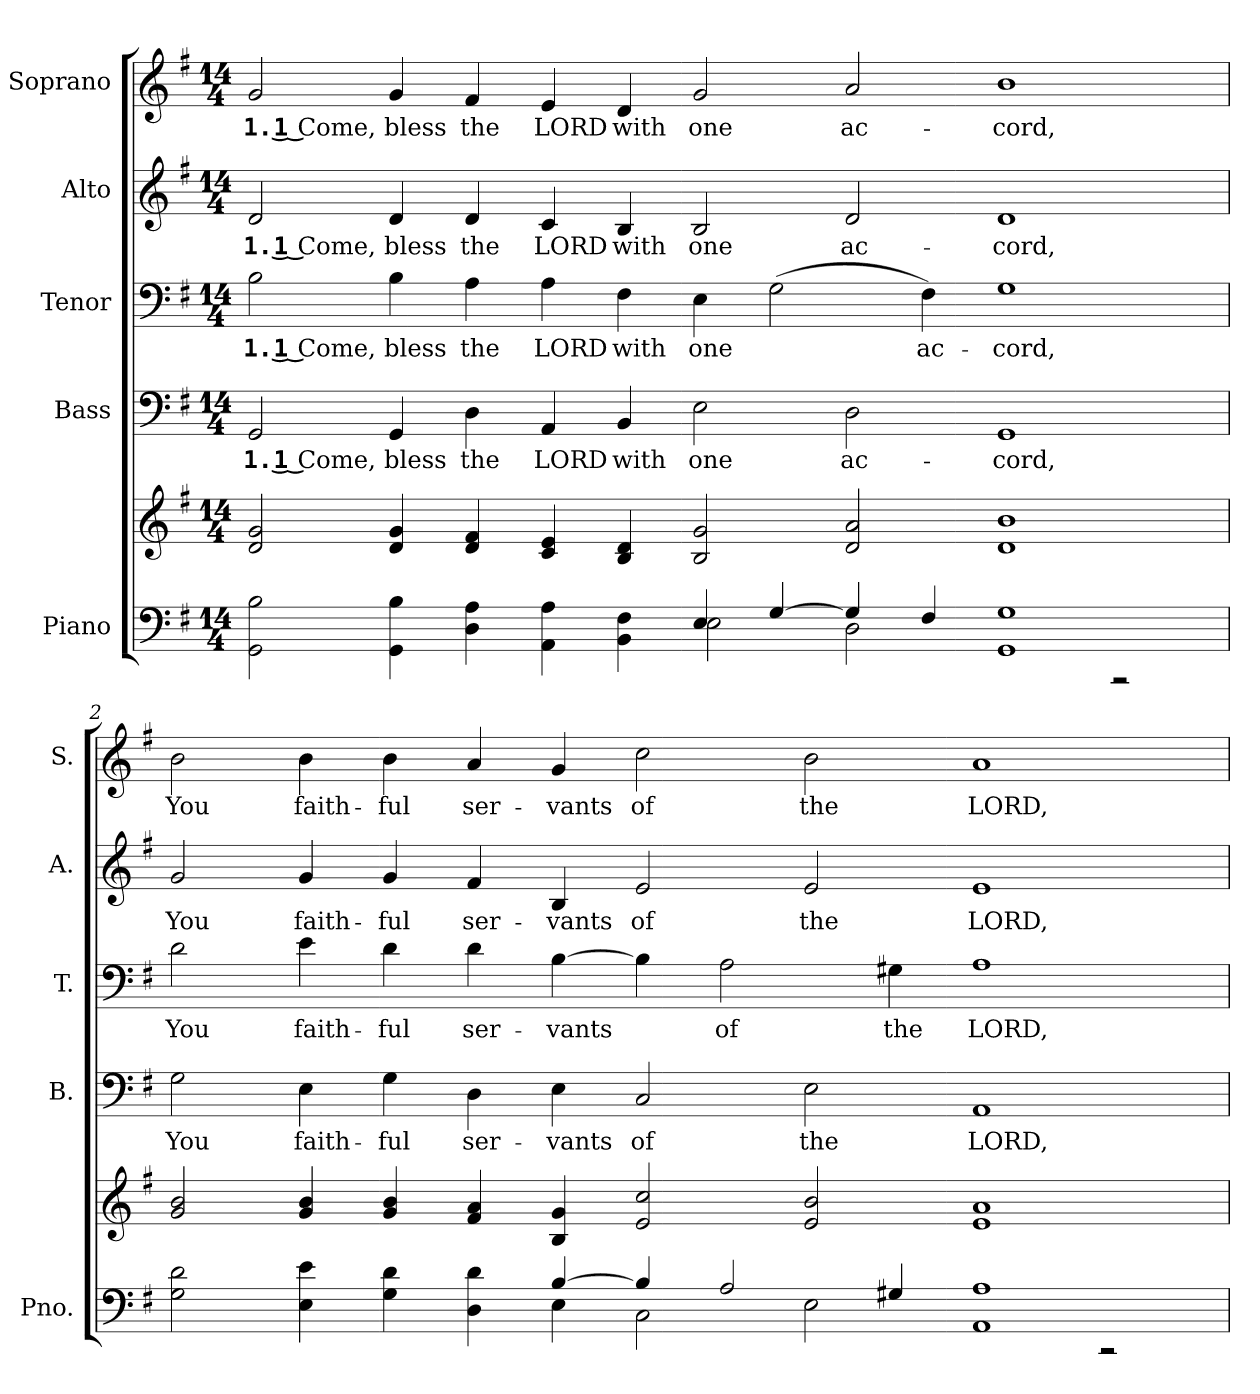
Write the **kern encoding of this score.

**kern	**kern	**kern	**text	**kern	**text	**kern	**text	**kern	**text
*part5	*part5	*part4	*part4	*part3	*part3	*part2	*part2	*part1	*part1
*staff6	*staff5	*staff4	*staff4	*staff3	*staff3	*staff2	*staff2	*staff1	*staff1
*I"Piano	*	*I"Bass	*	*I"Tenor	*	*I"Alto	*	*I"Soprano	*
*I'Pno.	*	*I'B.	*	*I'T.	*	*I'A.	*	*I'S.	*
!!LO:PB:g=z
*clefF4	*clefG2	*clefF4	*	*clefF4	*	*clefG2	*	*clefG2	*
*k[f#]	*k[f#]	*k[f#]	*	*k[f#]	*	*k[f#]	*	*k[f#]	*
*G:	*G:	*G:	*	*G:	*	*G:	*	*G:	*
*M14/4	*M14/4	*M14/4	*	*M14/4	*	*M14/4	*	*M14/4	*
*MM150	*MM150	*MM150	*	*MM150	*	*MM150	*	*MM150	*
=1	=1	=1	=1	=1	=1	=1	=1	=1	=1
*^	*	*	*	*	*	*	*	*	*
!	!	!	!	!LO:LY:b:color=#000000	!	!	!	!	!	!
!	!	!	!	!	!	!LO:LY:b:color=#000000	!	!	!	!
!	!	!	!	!	!	!	!	!LO:LY:b:color=#000000	!	!
!	!	!	!	!	!	!	!	!	!	!LO:LY:b:color=#000000
2GGi\ 2Bi	1ryy	2di/ 2gi	2GGi/	1. 1 Come,	2Bi\	1. 1 Come,	2di/	1. 1 Come,	2gi/	1. 1 Come,
!	!	!	!	!LO:LY:b:color=#000000	!	!	!	!	!	!
!	!	!	!	!	!	!LO:LY:b:color=#000000	!	!	!	!
!	!	!	!	!	!	!	!	!LO:LY:b:color=#000000	!	!
!	!	!	!	!	!	!	!	!	!	!LO:LY:b:color=#000000
4GGi\ 4Bi	.	4di/ 4gi	4GGi/	bless	4Bi\	bless	4di/	bless	4gi/	bless
!	!	!	!	!LO:LY:b:color=#000000	!	!	!	!	!	!
!	!	!	!	!	!	!LO:LY:b:color=#000000	!	!	!	!
!	!	!	!	!	!	!	!	!LO:LY:b:color=#000000	!	!
!	!	!	!	!	!	!	!	!	!	!LO:LY:b:color=#000000
4Di\ 4Ai	.	4di/ 4f#i	4Di\	the	4Ai\	the	4di/	the	4f#i/	the
!	!	!	!	!LO:LY:b:color=#000000	!	!	!	!	!	!
!	!	!	!	!	!	!LO:LY:b:color=#000000	!	!	!	!
!	!	!	!	!	!	!	!	!LO:LY:b:color=#000000	!	!
!	!	!	!	!	!	!	!	!	!	!LO:LY:b:color=#000000
4AAi\ 4Ai	2ryy	4ci/ 4ei	4AAi/	LORD	4Ai\	LORD	4ci/	LORD	4ei/	LORD
!	!	!	!	!LO:LY:b:color=#000000	!	!	!	!	!	!
!	!	!	!	!	!	!LO:LY:b:color=#000000	!	!	!	!
!	!	!	!	!	!	!	!	!LO:LY:b:color=#000000	!	!
!	!	!	!	!	!	!	!	!	!	!LO:LY:b:color=#000000
4BBi\ 4F#i	.	4Bi/ 4di	4BBi/	with	4F#i\	with	4Bi/	with	4di/	with
!	!	!	!	!LO:LY:b:color=#000000	!	!	!	!	!	!
!	!	!	!	!	!	!LO:LY:b:color=#000000	!	!	!	!
!	!	!	!	!	!	!	!	!LO:LY:b:color=#000000	!	!
!	!	!	!	!	!	!	!	!	!	!LO:LY:b:color=#000000
4Ei/	2Ei\	2Bi/ 2gi	2Ei\	one	4Ei\	one	2Bi/	one	2gi/	one
[>4Gi/	.	.	.	.	(2Gi\	.	.	.	.	.
!	!	!	!	!LO:LY:b:color=#000000	!	!	!	!	!	!
!	!	!	!	!	!	!	!	!LO:LY:b:color=#000000	!	!
!	!	!	!	!	!	!	!	!	!	!LO:LY:b:color=#000000
4Gi/]	2Di\	2di/ 2ai	2Di\	ac-	.	.	2di/	ac-	2ai/	ac-
!	!	!	!	!	!	!LO:LY:b:color=#000000	!	!	!	!
4F#i/	.	.	.	.	4F#i\)	ac-	.	.	.	.
!	!	!	!	!LO:LY:b:color=#000000	!	!	!	!	!	!
!	!	!	!	!	!	!LO:LY:b:color=#000000	!	!	!	!
!	!	!	!	!	!	!	!	!LO:LY:b:color=#000000	!	!
!	!	!	!	!	!	!	!	!	!	!LO:LY:b:color=#000000
1GGi 1Gi	2ryy	1di 1bi	1GGi	-cord,	1Gi	-cord,	1di	-cord,	1bi	-cord,
.	2r	.	.	.	.	.	.	.	.	.
!!LO:PB:g=z
=2	=2	=2	=2	=2	=2	=2	=2	=2	=2	=2
!	!	!	!	!LO:LY:b:color=#000000	!	!	!	!	!	!
!	!	!	!	!	!	!LO:LY:b:color=#000000	!	!	!	!
!	!	!	!	!	!	!	!	!LO:LY:b:color=#000000	!	!
!	!	!	!	!	!	!	!	!	!	!LO:LY:b:color=#000000
2Gi\ 2di	2ryy	2gi/ 2bi	2Gi\	You	2di\	You	2gi/	You	2bi\	You
!	!	!	!	!LO:LY:b:color=#000000	!	!	!	!	!	!
!	!	!	!	!	!	!LO:LY:b:color=#000000	!	!	!	!
!	!	!	!	!	!	!	!	!LO:LY:b:color=#000000	!	!
!	!	!	!	!	!	!	!	!	!	!LO:LY:b:color=#000000
4Ei\ 4ei	2ryy	4gi/ 4bi	4Ei\	faith-	4ei\	faith-	4gi/	faith-	4bi\	faith-
!	!	!	!	!LO:LY:b:color=#000000	!	!	!	!	!	!
!	!	!	!	!	!	!LO:LY:b:color=#000000	!	!	!	!
!	!	!	!	!	!	!	!	!LO:LY:b:color=#000000	!	!
!	!	!	!	!	!	!	!	!	!	!LO:LY:b:color=#000000
4Gi\ 4di	.	4gi/ 4bi	4Gi\	-ful	4di\	-ful	4gi/	-ful	4bi\	-ful
!	!	!	!	!LO:LY:b:color=#000000	!	!	!	!	!	!
!	!	!	!	!	!	!LO:LY:b:color=#000000	!	!	!	!
!	!	!	!	!	!	!	!	!LO:LY:b:color=#000000	!	!
!	!	!	!	!	!	!	!	!	!	!LO:LY:b:color=#000000
4Di\ 4di	4ryy	4f#i/ 4ai	4Di\	ser-	4di\	ser-	4f#i/	ser-	4ai/	ser-
!	!	!	!	!LO:LY:b:color=#000000	!	!	!	!	!	!
!	!	!	!	!	!	!LO:LY:b:color=#000000	!	!	!	!
!	!	!	!	!	!	!	!	!LO:LY:b:color=#000000	!	!
!	!	!	!	!	!	!	!	!	!	!LO:LY:b:color=#000000
[>4Bi/	4Ei\	4Bi/ 4gi	4Ei\	-vants	[>4Bi\	-vants	4Bi/	-vants	4gi/	-vants
!	!	!	!	!LO:LY:b:color=#000000	!	!	!	!	!	!
!	!	!	!	!	!	!	!	!LO:LY:b:color=#000000	!	!
!	!	!	!	!	!	!	!	!	!	!LO:LY:b:color=#000000
4Bi/]	2Ci\	2ei/ 2cci	2Ci/	of	4Bi\]	.	2ei/	of	2cci\	of
!	!	!	!	!	!	!LO:LY:b:color=#000000	!	!	!	!
2Ai/	.	.	.	.	2Ai\	of	.	.	.	.
!	!	!	!	!LO:LY:b:color=#000000	!	!	!	!	!	!
!	!	!	!	!	!	!	!	!LO:LY:b:color=#000000	!	!
!	!	!	!	!	!	!	!	!	!	!LO:LY:b:color=#000000
.	2Ei\	2ei/ 2bi	2Ei\	the	.	.	2ei/	the	2bi\	the
!	!	!	!	!	!	!LO:LY:b:color=#000000	!	!	!	!
4G#Xi/	.	.	.	.	4G#Xi\	the	.	.	.	.
!	!	!	!	!LO:LY:b:color=#000000	!	!	!	!	!	!
!	!	!	!	!	!	!LO:LY:b:color=#000000	!	!	!	!
!	!	!	!	!	!	!	!	!LO:LY:b:color=#000000	!	!
!	!	!	!	!	!	!	!	!	!	!LO:LY:b:color=#000000
1AAi 1Ai	2ryy	1ei 1ai	1AAi	LORD,	1Ai	LORD,	1ei	LORD,	1ai	LORD,
.	2r	.	.	.	.	.	.	.	.	.
*v	*v	*	*	*	*	*	*	*	*	*
=	=	=	=	=	=	=	=	=	=
*-	*-	*-	*-	*-	*-	*-	*-	*-	*-
